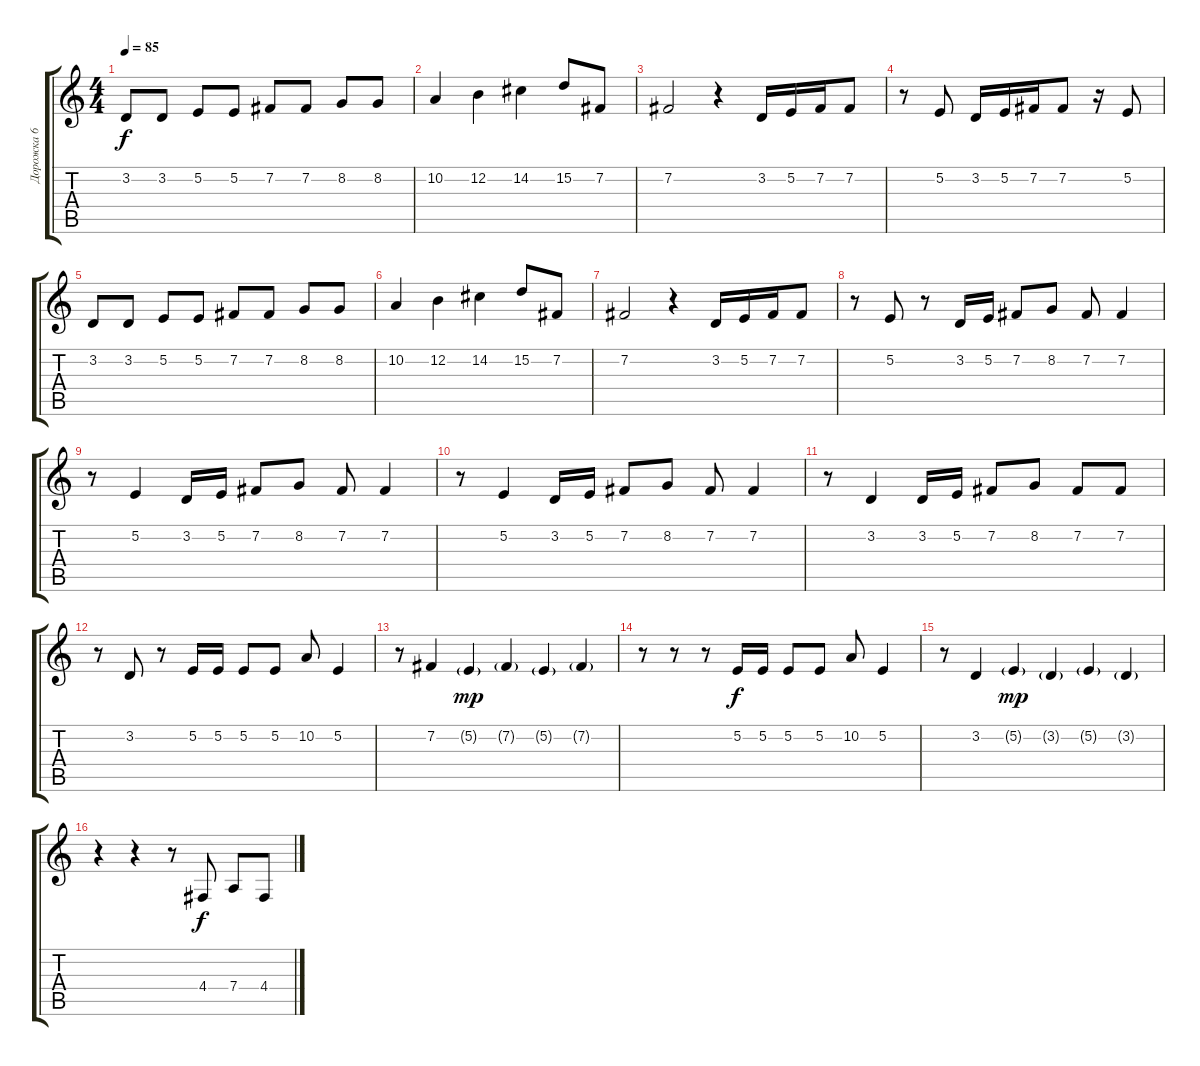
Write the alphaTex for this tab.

\track ("Дорожка 6" "Дорожка 6") {instrument sopranosax}
\staff {score tabs}
\tuning (E4 B3 G3 D3 A2 E2) {hide}
\ts (4 4)
\tempo 85
\clef g2
\ks c
3.2.8{dy f} 3.2.8 5.2.8 5.2.8 7.2.8 7.2.8 8.2.8 8.2.8 |
10.2.4 12.2.4 14.2.4 15.2.8 7.2.8 |
7.2.2 r.4 3.2.16 5.2.16 7.2.16 7.2.8 |
r.8 5.2.8 3.2.16 5.2.16 7.2.16 7.2.8 r.16 5.2.8 |
3.2.8{instrument sopranosax} 3.2.8 5.2.8 5.2.8 7.2.8 7.2.8 8.2.8 8.2.8 |
10.2.4 12.2.4 14.2.4 15.2.8 7.2.8 |
7.2.2 r.4 3.2.16 5.2.16 7.2.16 7.2.8 |
r.8 5.2.8 r.8 3.2.16 5.2.16 7.2.8 8.2.8 7.2.8 7.2.4 |
r.8 5.2.4 3.2.16 5.2.16 7.2.8 8.2.8 7.2.8 7.2.4 |
r.8 5.2.4 3.2.16 5.2.16 7.2.8 8.2.8 7.2.8 7.2.4 |
r.8 3.2.4 3.2.16 5.2.16 7.2.8 8.2.8 7.2.8 7.2.8 |
r.8 3.2.8 r.8 5.2.16 5.2.16 5.2.8 5.2.8 10.2.8 5.2.4 |
r.8 7.2.4 5.2{g}.4{dy mp} 7.2{g}.4 5.2{g}.4 7.2{g}.4 |
r.8 r.8 r.8 5.2.16{dy f} 5.2.16 5.2.8 5.2.8 10.2.8 5.2.4 |
r.8 3.2.4 5.2{g}.4{dy mp} 3.2{g}.4 5.2{g}.4 3.2{g}.4 |
r.4 r.4 r.8 4.4.8{dy f} 7.4.8 4.4.8
